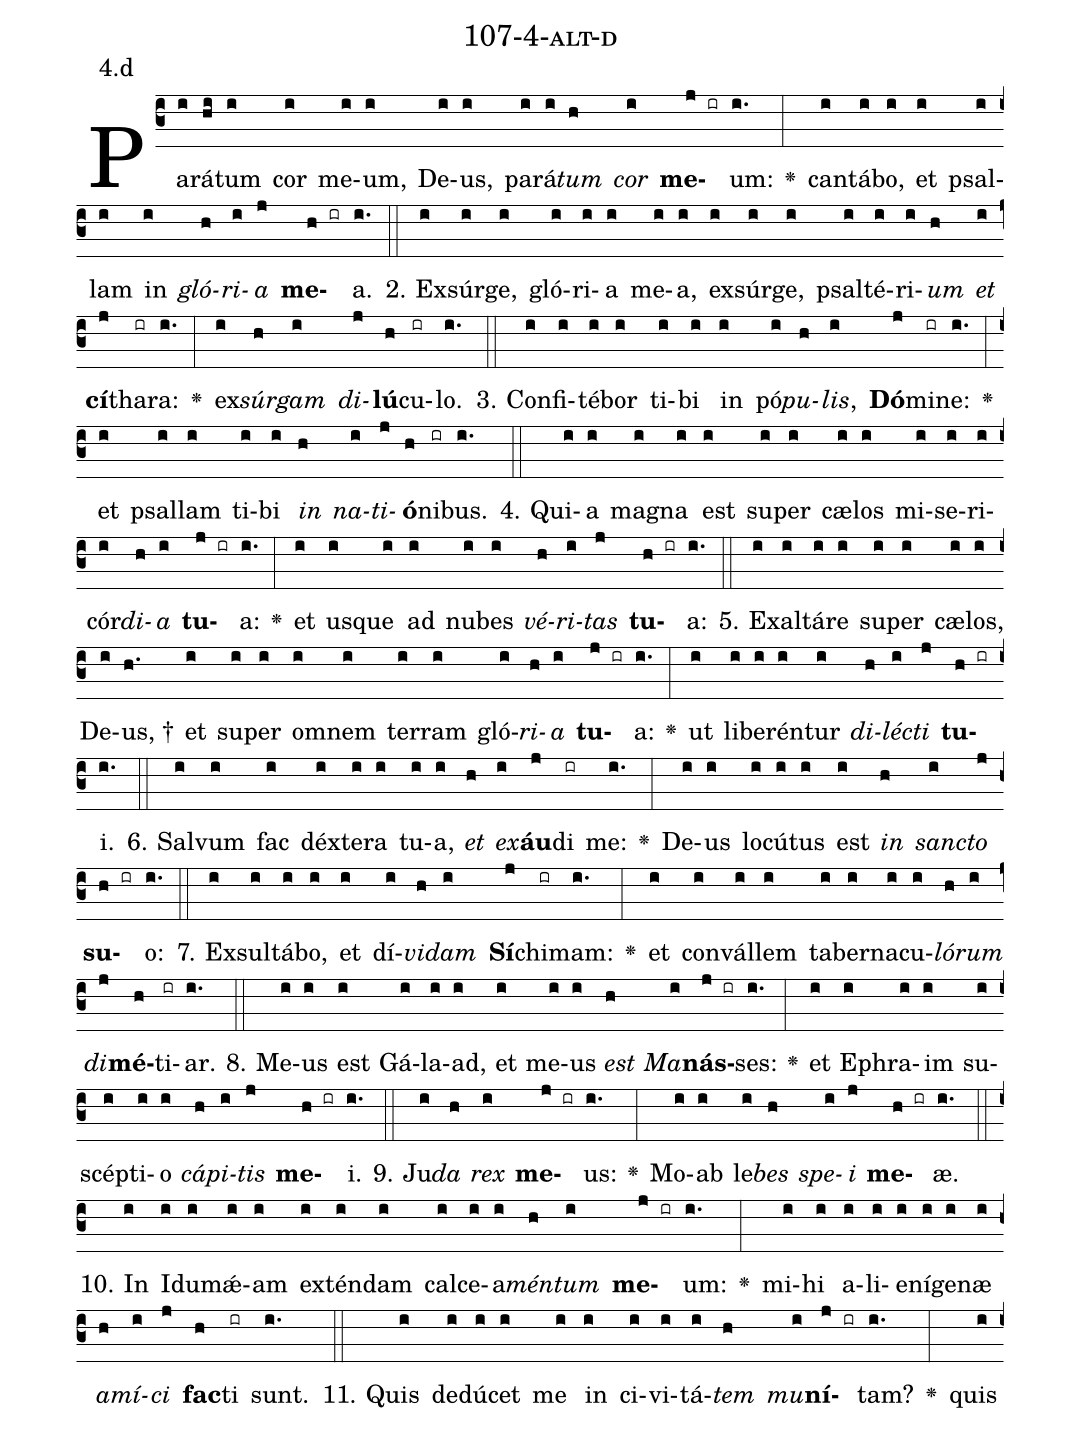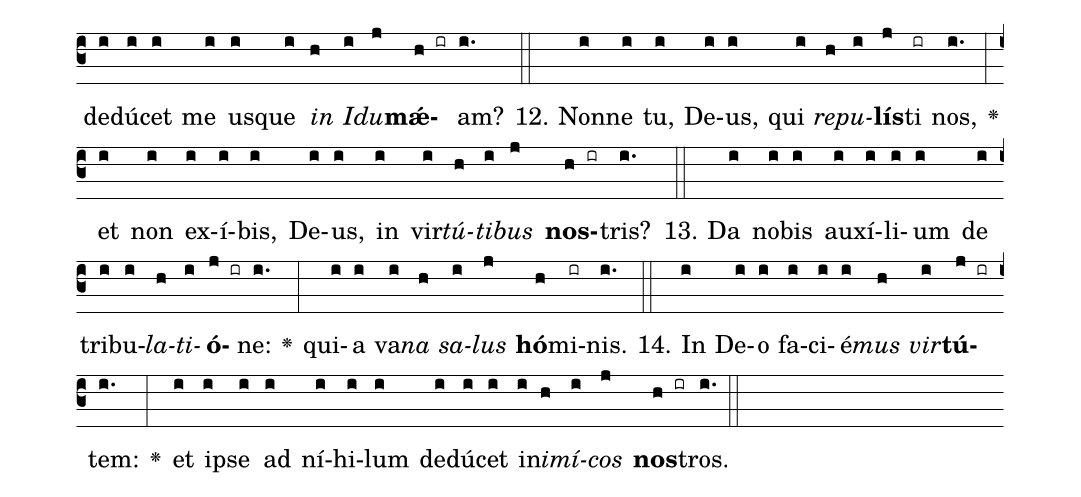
name: 107-4-alt-d;
annotation: 4.d;
%%
(c3)Pa(i)rá(hi)tum(i) cor(i) me(i)um,(i) De(i)us,(i) pa(i)rá(i)<i>tum</i>(h) <i>cor</i>(i) <b>me</b>(j ir)um:(i.) <v>\greheightstar</v>(:) can(i)tá(i)bo,(i) et(i) psal(i)lam(i) in(i) <i>gló</i>(h)<i>ri</i>(i)<i>a</i>(j) <b>me</b>(h ir)a.(i.) (::)
2. Ex(i)súr(i)ge,(i) gló(i)ri(i)a(i) me(i)a,(i) ex(i)súr(i)ge,(i) psal(i)té(i)ri(i)<i>um</i>(h) <i>et</i>(i) <b>cí</b>(j)tha(ir)ra:(i.) <v>\greheightstar</v>(:) ex(i)<i>súr</i>(h)<i>gam</i>(i) <i>di</i>(j)<b>lú</b>(h)cu(ir)lo.(i.) (::)
3. Con(i)fi(i)té(i)bor(i) ti(i)bi(i) in(i) pó(i)<i>pu</i>(h)<i>lis</i>,(i) <b>Dó</b>(j)mi(ir)ne:(i.) <v>\greheightstar</v>(:) et(i) psal(i)lam(i) ti(i)bi(i) <i>in</i>(h) <i>na</i>(i)<i>ti</i>(j)<b>ó</b>(h)ni(ir)bus.(i.) (::)
4. Qui(i)a(i) ma(i)gna(i) est(i) su(i)per(i) cæ(i)los(i) mi(i)se(i)ri(i)cór(i)<i>di</i>(h)<i>a</i>(i) <b>tu</b>(j ir)a:(i.) <v>\greheightstar</v>(:) et(i) us(i)que(i) ad(i) nu(i)bes(i) <i>vé</i>(h)<i>ri</i>(i)<i>tas</i>(j) <b>tu</b>(h ir)a:(i.) (::)
5. Ex(i)al(i)tá(i)re(i) su(i)per(i) cæ(i)los,(i) De(i)us, †(h.) et(i) su(i)per(i) om(i)nem(i) ter(i)ram(i) gló(i)<i>ri</i>(h)<i>a</i>(i) <b>tu</b>(j ir)a:(i.) <v>\greheightstar</v>(:) ut(i) li(i)be(i)rén(i)tur(i) <i>di</i>(h)<i>léc</i>(i)<i>ti</i>(j) <b>tu</b>(h ir)i.(i.) (::)
6. Sal(i)vum(i) fac(i) déx(i)te(i)ra(i) tu(i)a,(i) <i>et</i>(h) <i>ex</i>(i)<b>áu</b>(j)di(ir) me:(i.) <v>\greheightstar</v>(:) De(i)us(i) lo(i)cú(i)tus(i) est(i) <i>in</i>(h) <i>sanc</i>(i)<i>to</i>(j) <b>su</b>(h ir)o:(i.) (::)
7. Ex(i)sul(i)tá(i)bo,(i) et(i) dí(i)<i>vi</i>(h)<i>dam</i>(i) <b>Sí</b>(j)chi(ir)mam:(i.) <v>\greheightstar</v>(:) et(i) con(i)vál(i)lem(i) ta(i)ber(i)na(i)cu(i)<i>ló</i>(h)<i>rum</i>(i) <i>di</i>(j)<b>mé</b>(h)ti(ir)ar.(i.) (::)
8. Me(i)us(i) est(i) Gá(i)la(i)ad,(i) et(i) me(i)us(i) <i>est</i>(h) <i>Ma</i>(i)<b>nás</b>(j ir)ses:(i.) <v>\greheightstar</v>(:) et(i) E(i)phra(i)im(i) su(i)scép(i)ti(i)o(i) <i>cá</i>(h)<i>pi</i>(i)<i>tis</i>(j) <b>me</b>(h ir)i.(i.) (::)
9. Ju(i)<i>da</i>(h) <i>rex</i>(i) <b>me</b>(j ir)us:(i.) <v>\greheightstar</v>(:) Mo(i)ab(i) le(i)<i>bes</i>(h) <i>spe</i>(i)<i>i</i>(j) <b>me</b>(h ir)æ.(i.) (::)
10. In(i) I(i)du(i)mǽ(i)am(i) ex(i)tén(i)dam(i) cal(i)ce(i)a(i)<i>mén</i>(h)<i>tum</i>(i) <b>me</b>(j ir)um:(i.) <v>\greheightstar</v>(:) mi(i)hi(i) a(i)li(i)e(i)ní(i)ge(i)næ(i) <i>a</i>(h)<i>mí</i>(i)<i>ci</i>(j) <b>fac</b>(h)ti(ir) sunt.(i.) (::)
11. Quis(i) de(i)dú(i)cet(i) me(i) in(i) ci(i)vi(i)tá(i)<i>tem</i>(h) <i>mu</i>(i)<b>ní</b>(j ir)tam?(i.) <v>\greheightstar</v>(:) quis(i) de(i)dú(i)cet(i) me(i) us(i)que(i) <i>in</i>(h) <i>I</i>(i)<i>du</i>(j)<b>mǽ</b>(h ir)am?(i.) (::)
12. Non(i)ne(i) tu,(i) De(i)us,(i) qui(i) <i>re</i>(h)<i>pu</i>(i)<b>lís</b>(j)ti(ir) nos,(i.) <v>\greheightstar</v>(:) et(i) non(i) ex(i)í(i)bis,(i) De(i)us,(i) in(i) vir(i)<i>tú</i>(h)<i>ti</i>(i)<i>bus</i>(j) <b>nos</b>(h ir)tris?(i.) (::)
13. Da(i) no(i)bis(i) au(i)xí(i)li(i)um(i) de(i) tri(i)bu(i)<i>la</i>(h)<i>ti</i>(i)<b>ó</b>(j ir)ne:(i.) <v>\greheightstar</v>(:) qui(i)a(i) va(i)<i>na</i>(h) <i>sa</i>(i)<i>lus</i>(j) <b>hó</b>(h)mi(ir)nis.(i.) (::)
14. In(i) De(i)o(i) fa(i)ci(i)é(i)<i>mus</i>(h) <i>vir</i>(i)<b>tú</b>(j ir)tem:(i.) <v>\greheightstar</v>(:) et(i) ip(i)se(i) ad(i) ní(i)hi(i)lum(i) de(i)dú(i)cet(i) in(i)<i>i</i>(h)<i>mí</i>(i)<i>cos</i>(j) <b>nos</b>(h ir)tros.(i.) (::)
